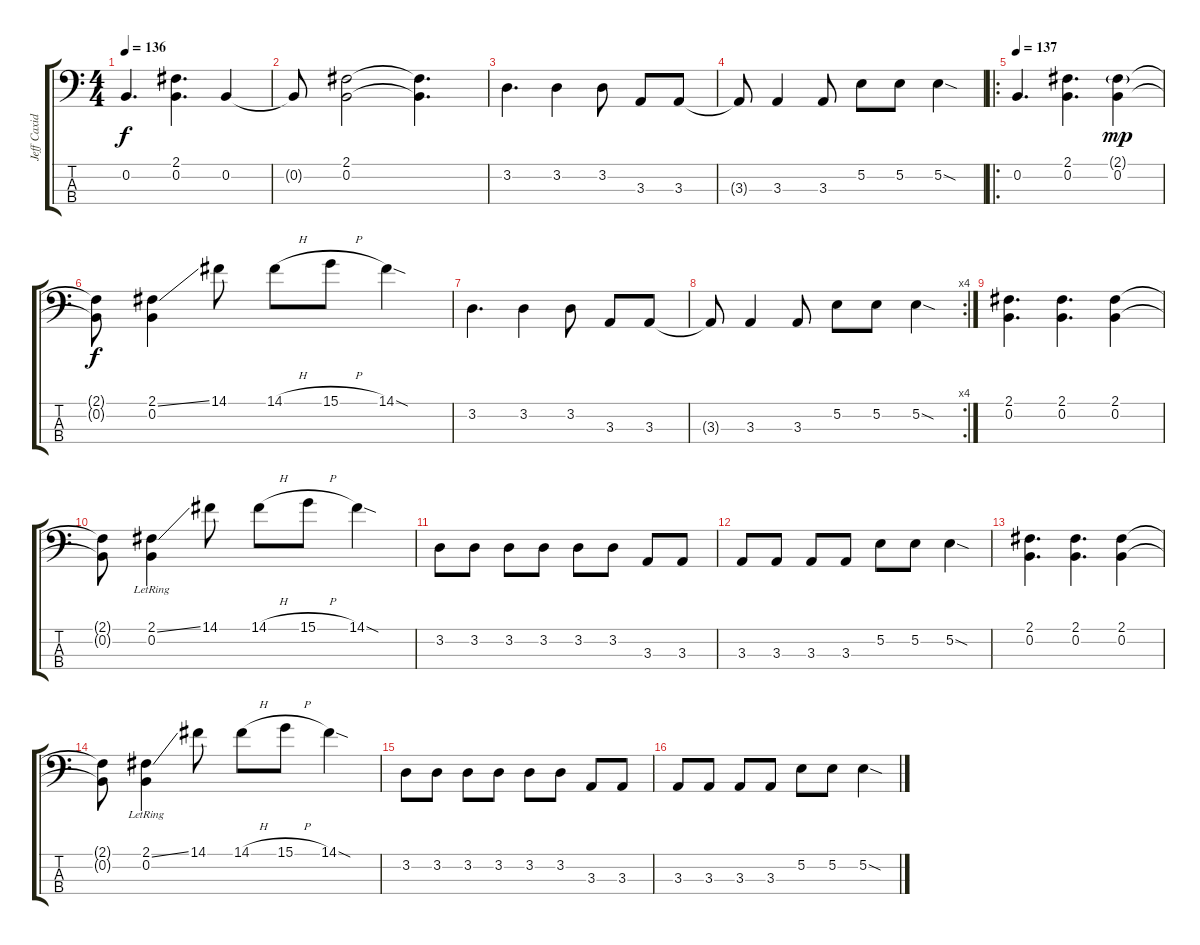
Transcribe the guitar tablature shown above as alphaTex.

\track ("Jeff Caxide" "Jeff Caxid") {instrument electricbassfinger}
\staff {score tabs}
\tuning (E2 B1 Gb1 B0) {hide}
\ts (4 4)
\tempo 136
\clef f4
\ks c
0.2.4{d dy f} (2.1 0.2).4{d} 0.2.4 |
0.2{t}.8 (2.1 0.2).2 (2.1{t} 0.2{t}).4{d} |
3.2.4{d} 3.2.4 3.2.8 3.3.8 3.3.8 |
3.3{t}.8 3.3.4 3.3.8 5.2.8 5.2.8 5.2{sod}.4 |
\ro
\tempo 137
0.2.4{d} (2.1 0.2).4{d} (2.1{g} 0.2).4{dy mp} |
(2.1{t} 0.2{t}).8{dy f} (2.1{ss} 0.2).4 14.1.8 14.1{h}.8 15.1{h}.8 14.1{sod}.4 |
3.2.4{d} 3.2.4 3.2.8 3.3.8 3.3.8 |
\rc 4
3.3{t}.8 3.3.4 3.3.8 5.2.8 5.2.8 5.2{sod}.4 |
(2.1 0.2).4{d} (2.1 0.2).4{d} (2.1 0.2).4 |
(2.1{t} 0.2{t}).8 (2.1{ss} 0.2{lr}).4 14.1.8 14.1{h}.8 15.1{h}.8 14.1{sod}.4 |
3.2.8 3.2.8 3.2.8 3.2.8 3.2.8 3.2.8 3.3.8 3.3.8 |
3.3.8 3.3.8 3.3.8 3.3.8 5.2.8 5.2.8 5.2{sod}.4 |
(2.1 0.2).4{d} (2.1 0.2).4{d} (2.1 0.2).4 |
(2.1{t} 0.2{t}).8 (2.1{ss} 0.2{lr}).4 14.1.8 14.1{h}.8 15.1{h}.8 14.1{sod}.4 |
3.2.8 3.2.8 3.2.8 3.2.8 3.2.8 3.2.8 3.3.8 3.3.8 |
3.3.8 3.3.8 3.3.8 3.3.8 5.2.8 5.2.8 5.2{sod}.4
